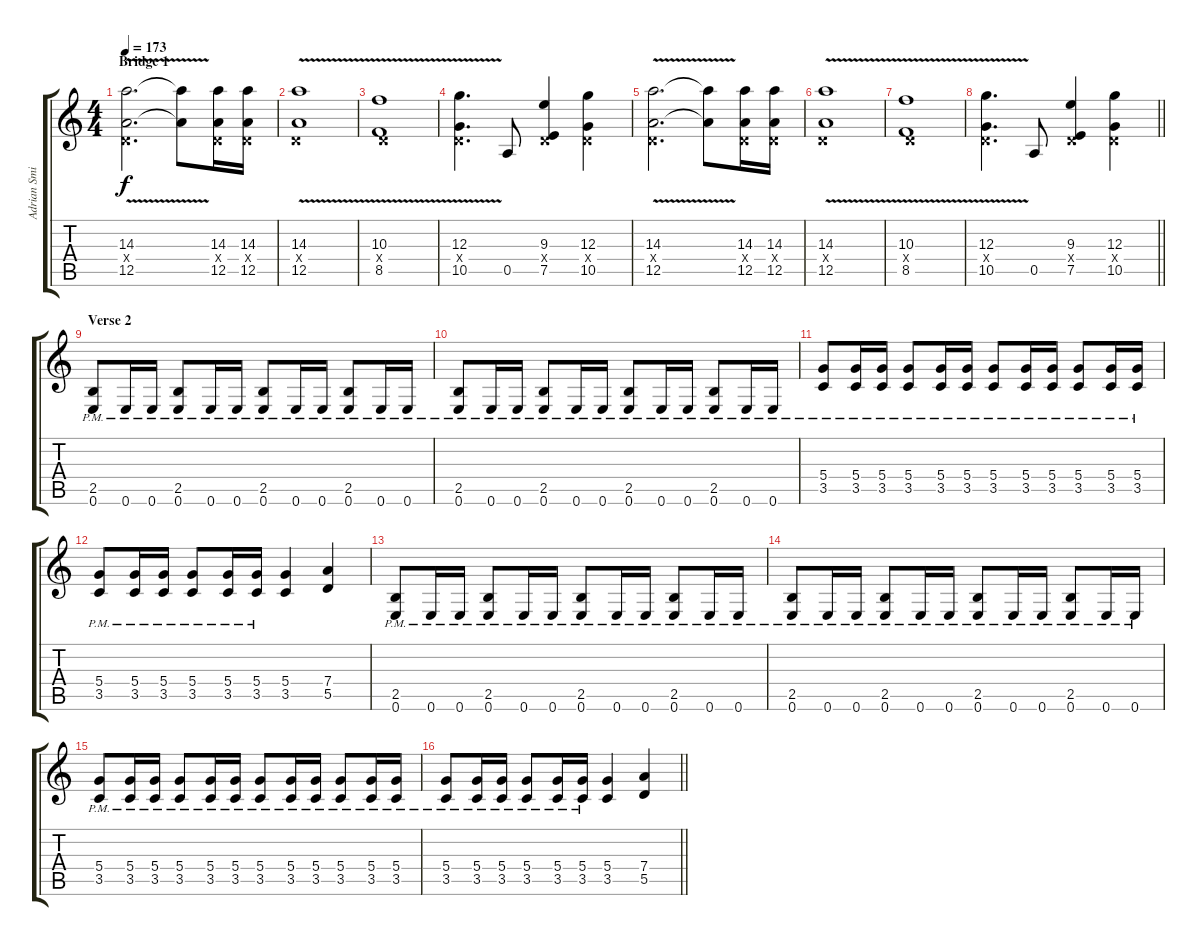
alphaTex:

\track ("Adrian Smith" "Adrian Smi") {instrument overdrivenguitar}
\staff {score tabs}
\tuning (E4 B3 G3 D3 A2 E2) {hide}
\ts (4 4)
\section ("" "Bridge 1")
\tempo 173
\clef g2
\ks c
(14.3{v} 0.4{x} 12.5{v}).2{d dy f} (14.3{t} 12.5{t}).8 (14.3 0.4{x} 12.5).16 (14.3 0.4{x} 12.5).16 |
(14.3{v} 0.4{x} 12.5{v}).1 |
(10.3{v} 0.4{x} 8.5{v}).1 |
(12.3{v} 0.4{x} 10.5{v}).4{d} 0.5.8 (9.3 0.4{x} 7.5).4 (12.3 0.4{x} 10.5).4 |
(14.3{v} 0.4{x} 12.5{v}).2{d} (14.3{t} 12.5{t}).8 (14.3 0.4{x} 12.5).16 (14.3 0.4{x} 12.5).16 |
(14.3{v} 0.4{x} 12.5{v}).1 |
(10.3{v} 0.4{x} 8.5{v}).1 |
\barLineRight lightlight
(12.3{v} 0.4{x} 10.5{v}).4{d} 0.5.8 (9.3 0.4{x} 7.5).4 (12.3 0.4{x} 10.5).4 |
\section ("" "Verse 2")
(2.5{pm} 0.6{pm}).8 0.6{pm}.16 0.6{pm}.16 (2.5{pm} 0.6{pm}).8 0.6{pm}.16 0.6{pm}.16 (2.5{pm} 0.6{pm}).8 0.6{pm}.16 0.6{pm}.16 (2.5{pm} 0.6{pm}).8 0.6{pm}.16 0.6{pm}.16 |
(2.5{pm} 0.6{pm}).8 0.6{pm}.16 0.6{pm}.16 (2.5{pm} 0.6{pm}).8 0.6{pm}.16 0.6{pm}.16 (2.5{pm} 0.6{pm}).8 0.6{pm}.16 0.6{pm}.16 (2.5{pm} 0.6{pm}).8 0.6{pm}.16 0.6{pm}.16 |
(5.4{pm} 3.5{pm}).8 (5.4{pm} 3.5{pm}).16 (5.4{pm} 3.5{pm}).16 (5.4{pm} 3.5{pm}).8 (5.4{pm} 3.5{pm}).16 (5.4{pm} 3.5{pm}).16 (5.4{pm} 3.5{pm}).8 (5.4{pm} 3.5{pm}).16 (5.4{pm} 3.5{pm}).16 (5.4{pm} 3.5{pm}).8 (5.4{pm} 3.5{pm}).16 (5.4{pm} 3.5{pm}).16 |
(5.4{pm} 3.5{pm}).8 (5.4{pm} 3.5{pm}).16 (5.4{pm} 3.5{pm}).16 (5.4{pm} 3.5{pm}).8 (5.4{pm} 3.5{pm}).16 (5.4{pm} 3.5{pm}).16 (5.4 3.5).4 (7.4 5.5).4 |
(2.5{pm} 0.6{pm}).8 0.6{pm}.16 0.6{pm}.16 (2.5{pm} 0.6{pm}).8 0.6{pm}.16 0.6{pm}.16 (2.5{pm} 0.6{pm}).8 0.6{pm}.16 0.6{pm}.16 (2.5{pm} 0.6{pm}).8 0.6{pm}.16 0.6{pm}.16 |
(2.5{pm} 0.6{pm}).8 0.6{pm}.16 0.6{pm}.16 (2.5{pm} 0.6{pm}).8 0.6{pm}.16 0.6{pm}.16 (2.5{pm} 0.6{pm}).8 0.6{pm}.16 0.6{pm}.16 (2.5{pm} 0.6{pm}).8 0.6{pm}.16 0.6{pm}.16 |
(5.4{pm} 3.5{pm}).8 (5.4{pm} 3.5{pm}).16 (5.4{pm} 3.5{pm}).16 (5.4{pm} 3.5{pm}).8 (5.4{pm} 3.5{pm}).16 (5.4{pm} 3.5{pm}).16 (5.4{pm} 3.5{pm}).8 (5.4{pm} 3.5{pm}).16 (5.4{pm} 3.5{pm}).16 (5.4{pm} 3.5{pm}).8 (5.4{pm} 3.5{pm}).16 (5.4{pm} 3.5{pm}).16 |
\barLineRight lightlight
(5.4{pm} 3.5{pm}).8 (5.4{pm} 3.5{pm}).16 (5.4{pm} 3.5{pm}).16 (5.4{pm} 3.5{pm}).8 (5.4{pm} 3.5{pm}).16 (5.4{pm} 3.5{pm}).16 (5.4 3.5).4 (7.4 5.5).4
